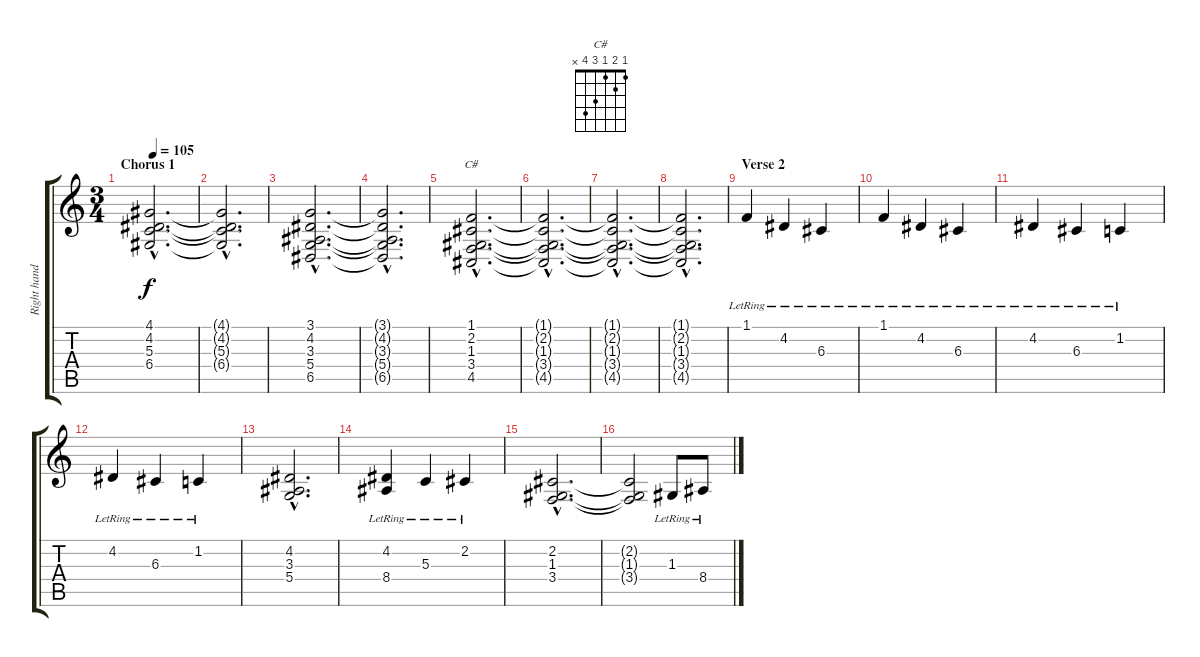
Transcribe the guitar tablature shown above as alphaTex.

\track ("Right hand" "Right hand") {instrument brightacousticpiano}
\staff {score tabs}
\tuning (E4 B3 G3 D3 A2 E2) {hide}
\chord ("C#" 1 2 1 3 4 x)
\ts (3 4)
\section ("" "Chorus 1")
\tempo 105
\clef g2
\ks c
(4.1{hac} 4.2{hac} 5.3{hac} 6.4{hac}).2{d dy f} |
(4.1{hac t} 4.2{hac t} 5.3{hac t} 6.4{hac t}).2{d} |
(3.1{hac} 4.2{hac} 3.3{hac} 5.4{hac} 6.5{hac}).2{d} |
(3.1{hac t} 4.2{hac t} 3.3{hac t} 5.4{hac t} 6.5{hac t}).2{d} |
(1.1{hac} 2.2{hac} 1.3{hac} 3.4{hac} 4.5{hac}).2{d ch "C#"} |
(1.1{hac t} 2.2{hac t} 1.3{hac t} 3.4{hac t} 4.5{hac t}).2{d} |
(1.1{hac t} 2.2{hac t} 1.3{hac t} 3.4{hac t} 4.5{hac t}).2{d} |
(1.1{hac t} 2.2{hac t} 1.3{hac t} 3.4{hac t} 4.5{hac t}).2{d} |
\section ("" "Verse 2")
1.1{lr}.4 4.2{lr}.4 6.3{lr}.4 |
1.1{lr}.4 4.2{lr}.4 6.3{lr}.4 |
4.2{lr}.4 6.3{lr}.4 1.2{lr}.4 |
4.2{lr}.4 6.3{lr}.4 1.2{lr}.4 |
(4.2{hac} 3.3{hac} 5.4{hac}).2{d} |
(4.2 8.4{lr}).4 5.3{lr}.4 2.2{lr}.4 |
(2.2{hac} 1.3{hac} 3.4{hac}).2{d} |
(2.2{t} 1.3{t} 3.4{t}).2 1.3{lr}.8 8.4{lr}.8
